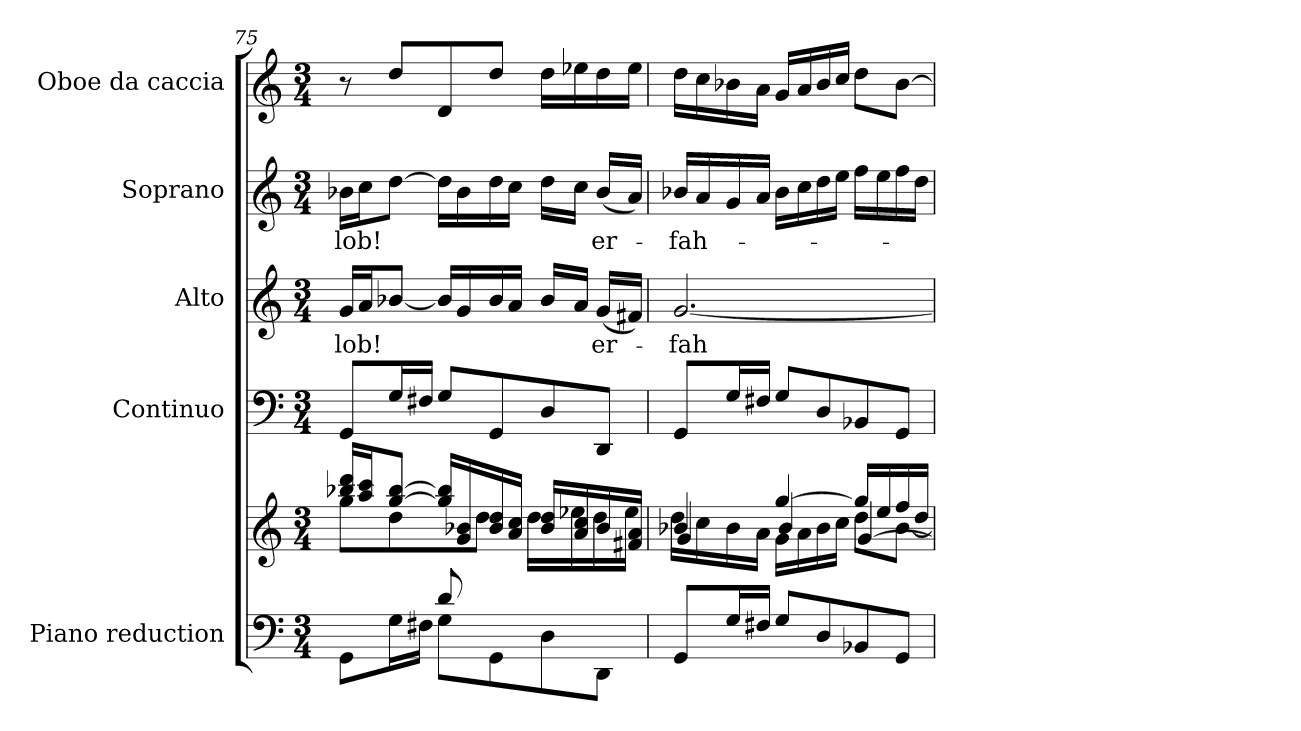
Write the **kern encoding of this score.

**kern	**kern	**kern	**kern	**text	**kern	**text	**kern
*part5	*part5	*part4	*part3	*part3	*part2	*part2	*part1
*staff6	*staff5	*staff4	*staff3	*staff3	*staff2	*staff2	*staff1
*I"Piano reduction	*	*I"Continuo	*I"Alto	*	*I"Soprano	*	*I"Oboe da caccia
*I'Pno	*	*	*	*	*	*	*I'Ob
*clefF4	*clefG2	*clefF4	*clefG2	*	*clefG2	*	*clefG2
*k[]	*k[]	*k[]	*k[]	*	*k[]	*	*k[]
*M3/4	*M3/4	*M3/4	*M3/4	*	*M3/4	*	*M3/4
=75	=75	=75	=75	=75	=75	=75	=75
*^	*^	*	*	*	*	*	*
!	!	!	!	!	!	!LO:LY:b	!	!LO:LY:b	!
4ryy	8GG\L	16bb-X/ 16ddd/LL	8gg\L	8GG/L	16g/LL	-lob!	16b-X\LL	-lob!	8r
.	.	16aa/ 16ccc/J	.	.	16a/J	.	16cc\J	.	.
.	16G\L	[8gg/ [8bb-/J	8dd\	16G/L	[8b-X/J	.	[8dd\J	.	8dd/L
.	16F#X\JJ	.	.	16F#X/JJ	.	.	.	.	.
8d/	8G\L	16gg/] 16bb-/]LL	8ryy	8G/L	16b-/LL]	.	16dd\LL]	.	8d/
.	.	16g/ 16b-X/	.	.	16g/	.	16b-\	.	.
4.ryy	8GG\	16b-/ 16dd/	8dd\J	8GG/	16b-/	.	16dd\	.	8dd/J
.	.	16a/ 16cc/JJ	.	.	16a/JJ	.	16cc\JJ	.	.
.	8D\	16b-/ 16dd/LL	16dd\LL	8D/	16b-/LL	.	16dd\LL	.	16dd\LL
.	.	16a/ 16cc/	16ee-X\	.	16a/JJ	.	16cc\JJ	.	16ee-X\
!	!	!	!	!	!	!LO:LY:b	!	!LO:LY:b	!
.	8DD\J	16b-/	16dd\	8DD/J	(<16g/LL	er-	(<16b-/LL	er-	16dd\
.	.	16f#X/ 16a/JJ	16ee-\JJ	.	16f#X/JJ)	.	16a/JJ)	.	16ee-\JJ
*v	*v	*	*	*	*	*	*	*	*
=76	=76	=76	=76	=76	=76	=76	=76	=76
*	*	*^	*	*	*	*	*	*
!	!	!	!	!	!	!LO:LY:b	!	!LO:LY:b	!
8GG/L	4b-X/	16dd\LL	4g/	8GG/L	[2.g/	-fah-	16b-X/LL	-fah-	16dd\LL
.	.	16cc\	.	.	.	.	16a/	.	16cc\
16G/L	.	16b-\	.	16G/L	.	.	16g/	.	16b-X\
16F#X/JJ	.	16a\JJ	.	16F#X/JJ	.	.	16a/JJ	.	16a\JJ
8G/L	[4gg/	16g\LL	4b-/	8G/L	.	.	16b-\LL	.	16g/LL
.	.	16a\	.	.	.	.	16cc\	.	16a/
8D/	.	16b-\	.	8D/	.	.	16dd\	.	16b-/
.	.	16cc\JJ	.	.	.	.	16ee\JJ	.	16cc/JJ
8BB-X/	16gg/LL]	8dd\L	[4g/	8BB-X/	.	.	16ff\LL	.	8dd\L
.	16ee/	.	.	.	.	.	16ee\	.	.
8GG/J	16ff/	[8b-\J	.	8GG/J	.	.	16ff\	.	[8b-\J
.	16dd/JJ	.	.	.	.	.	16dd\JJ	.	.
*	*v	*v	*v	*	*	*	*	*	*
=	=	=	=	=	=	=	=
*-	*-	*-	*-	*-	*-	*-	*-
